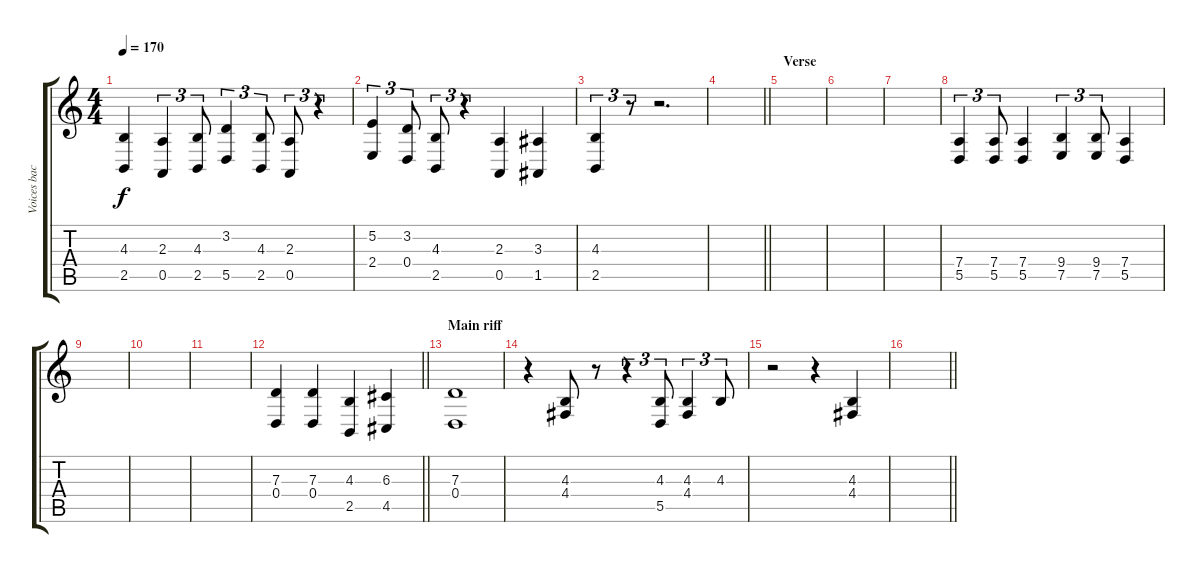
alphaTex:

\track ("Voices back" "Voices bac") {instrument tenorsax}
\staff {score tabs}
\tuning (E4 B3 G3 D3 A2 E2) {hide}
\ts (4 4)
\tempo 170
\clef g2
\ks c
(4.3 2.5).4{dy f} (2.3 0.5).4{tu (3 2)} (4.3 2.5).8{tu (3 2)} (3.2 5.5).4{tu (3 2)} (4.3 2.5).8{tu (3 2)} (2.3 0.5).8{tu (3 2)} r.4{tu (3 2)} |
(5.2 2.4).4{tu (3 2)} (3.2 0.4).8{tu (3 2)} (4.3 2.5).8{tu (3 2)} r.4{tu (3 2)} (2.3 0.5).4 (3.3 1.5).4 |
(4.3 2.5).4{tu (3 2)} r.8{tu (3 2)} r.2{d} |
\barLineRight lightlight
|
\section ("" "Verse")
|
|
|
(7.4 5.5).4{tu (3 2)} (7.4 5.5).8{tu (3 2)} (7.4 5.5).4 (9.4 7.5).4{tu (3 2)} (9.4 7.5).8{tu (3 2)} (7.4 5.5).4 |
|
|
|
\barLineRight lightlight
(7.3 0.4).4 (7.3 0.4).4 (4.3 2.5).4 (6.3 4.5).4 |
\section ("" "Main riff")
(7.3 0.4).1{volume 8} |
r.4{volume 14} (4.3 4.4).8 r.8 r.4{tu (3 2)} (4.3 5.5).8{tu (3 2)} (4.3 4.4).4{tu (3 2)} 4.3.8{tu (3 2)} |
r.2 r.4 (4.3 4.4).4 |
\barLineRight lightlight
